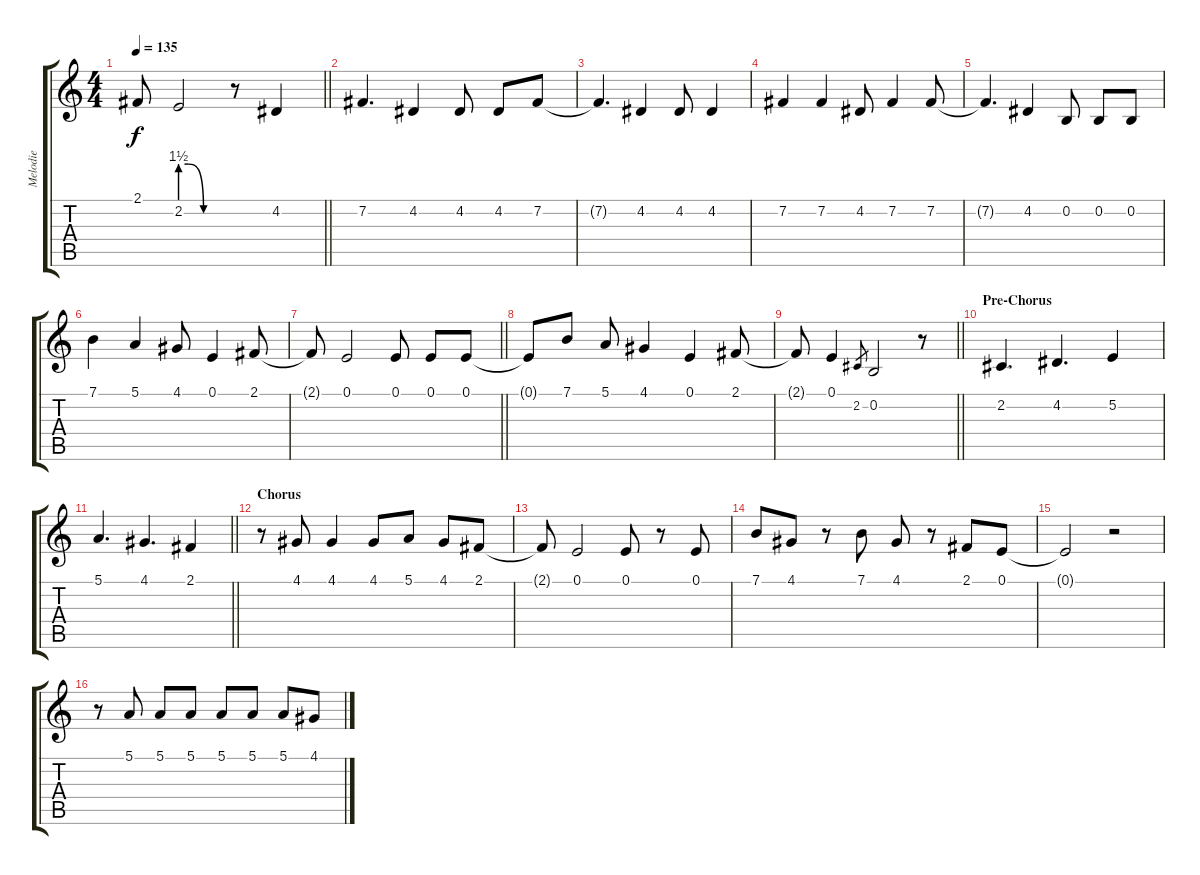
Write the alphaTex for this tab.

\track ("Melodie" "Melodie") {instrument clarinet}
\staff {score tabs}
\tuning (E4 B3 G3 D3 A2 E2) {hide}
\ts (4 4)
\tempo 135
\clef g2
\barLineRight lightlight
\ks c
2.1{t}.8{dy f} 2.2{be (custom 0 6 10 6 30 0 60 0)}.2 r.8 4.2.4 |
7.2.4{d} 4.2.4 4.2.8 4.2.8 7.2.8 |
7.2{t}.4{d} 4.2.4 4.2.8 4.2.4 |
7.2.4 7.2.4 4.2.8 7.2.4 7.2.8 |
7.2{t}.4{d} 4.2.4 0.2.8 0.2.8 0.2.8 |
7.1.4 5.1.4 4.1.8 0.1.4 2.1.8 |
\barLineRight lightlight
2.1{t}.8 0.1.2 0.1.8 0.1.8 0.1.8 |
0.1{t}.8 7.1.8 5.1.8 4.1.4 0.1.4 2.1.8 |
\barLineRight lightlight
2.1{t}.8 0.1.4 2.2.8{gr} 0.2.2 r.8 |
\section ("" "Pre-Chorus")
2.2.4{d} 4.2.4{d} 5.2.4 |
\barLineRight lightlight
5.1.4{d} 4.1.4{d} 2.1.4 |
\section ("" "Chorus")
r.8 4.1.8 4.1.4 4.1.8 5.1.8 4.1.8 2.1.8 |
2.1{t}.8 0.1.2 0.1.8 r.8 0.1.8 |
7.1.8 4.1.8 r.8 7.1.8 4.1.8 r.8 2.1.8 0.1.8 |
0.1{t}.2 r.2 |
r.8 5.1.8 5.1.8 5.1.8 5.1.8 5.1.8 5.1.8 4.1.8
